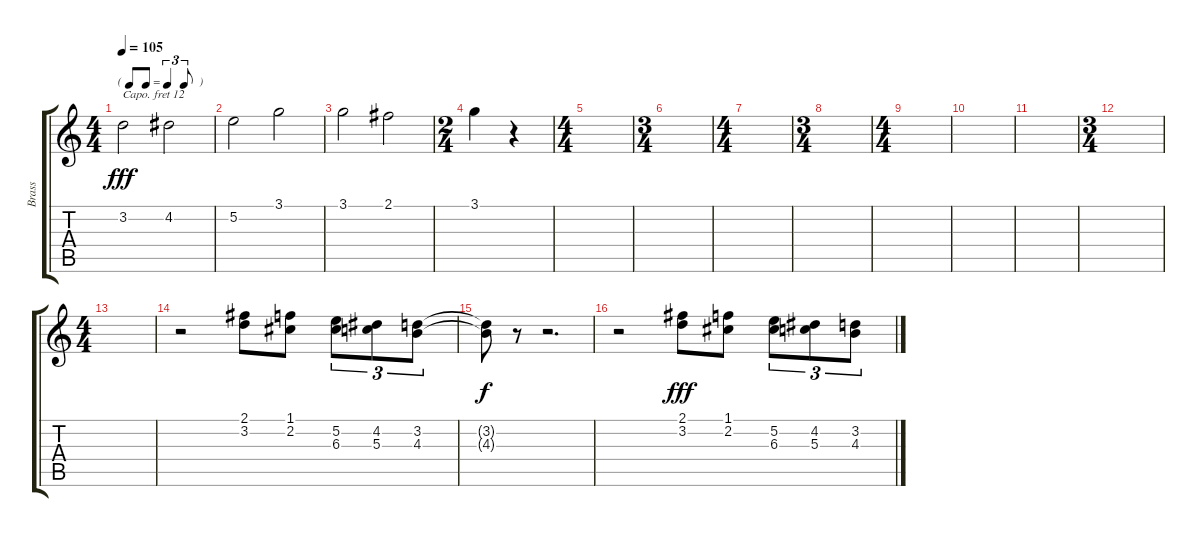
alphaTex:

\track ("Brass" "Brass") {instrument brasssection}
\staff {score tabs}
\capo 12
\tuning (E4 B3 G3 D3 A2 E2) {hide}
\ts (4 4)
\tf triplet8th
\tempo 105
\clef g2
\ks c
3.2.2{dy fff} 4.2.2 |
5.2.2 3.1.2 |
3.1.2 2.1.2 |
\ts (2 4)
3.1.4 r.4 |
\ts (4 4)
|
\ts (3 4)
|
\ts (4 4)
|
\ts (3 4)
|
\ts (4 4)
|
|
|
\ts (3 4)
|
\ts (4 4)
|
r.2 (2.1 3.2).8 (1.1 2.2).8 (5.2 6.3).8{tu (3 2)} (4.2 5.3).8{tu (3 2)} (3.2 4.3).8{tu (3 2)} |
(3.2{t} 4.3{t}).8{dy f} r.8 r.2{d} |
r.2 (2.1 3.2).8{dy fff} (1.1 2.2).8 (5.2 6.3).8{tu (3 2)} (4.2 5.3).8{tu (3 2)} (3.2 4.3).8{tu (3 2)}
